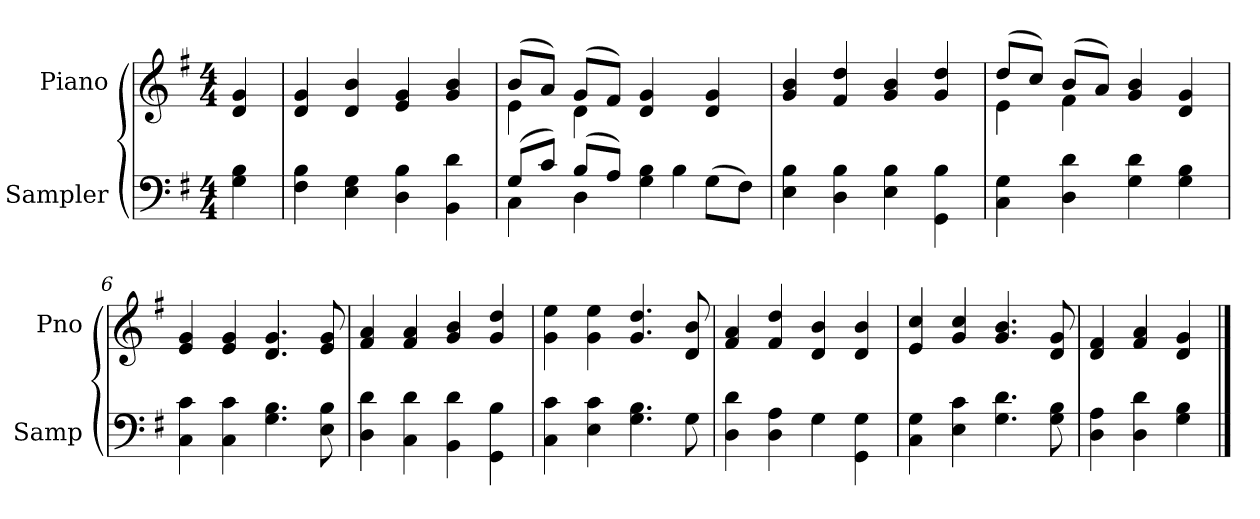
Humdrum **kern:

**kern	**kern
*part2	*part1
*staff2	*staff1
*I"Sampler	*I"Piano
*I'Samp	*I'Pno
*clefF4	*clefG2
*k[f#]	*k[f#]
*G:	*G:
*M4/4	*M4/4
=1	=1
4G\ 4B\	4d/ 4g/
=2	=2
4F#\ 4B\	4d/ 4g/
4E\ 4G\	4d/ 4b/
4D\ 4B\	4e/ 4g/
4BB\ 4d\	4g/ 4b/
=3	=3
*^	*^
(8G/L	4C	(8b/L	4e
8c/J)	.	8a/J)	.
(8B/L	4D	(8g/L	4d
8A/J)	.	8f#/J)	.
4G\ 4B\	8ryy	4d/ 4g/	2ryy
.	4B	.	.
(8G\L	.	4d/ 4g/	.
8F#\J)	8ryy	.	.
*v	*v	*	*
*	*v	*v
=4	=4
4E\ 4B\	4g/ 4b/
4D\ 4B\	4f#/ 4dd/
4E\ 4B\	4g/ 4b/
4GG\ 4B\	4g/ 4dd/
=5	=5
*	*^
4C\ 4G\	(8dd/L	4e
.	8cc/J)	.
4D\ 4d\	(8b/L	4f#
.	8a/J)	.
4G\ 4d\	4g/ 4b/	2ryy
4G\ 4B\	4d/ 4g/	.
*	*v	*v
=6	=6
4C\ 4c\	4e/ 4g/
4C\ 4c\	4e/ 4g/
4.G\ 4.B\	4.d/ 4.g/
8E\ 8B\	8e/ 8g/
=7	=7
4D\ 4d\	4f#/ 4a/
4C\ 4d\	4f#/ 4a/
4BB\ 4d\	4g/ 4b/
4GG\ 4B\	4g/ 4dd/
=8	=8
4C\ 4c\	4g\ 4ee\
4E\ 4c\	4g\ 4ee\
4.G\ 4.B\	4.g/ 4.dd/
8G\	8d/ 8b/
=9	=9
4D\ 4d\	4f#/ 4a/
4D\ 4A\	4f#/ 4dd/
4G\	4d/ 4b/
4GG\ 4G\	4d/ 4b/
=10	=10
4C\ 4G\	4e/ 4cc/
4E\ 4c\	4g/ 4cc/
4.G\ 4.d\	4.g/ 4.b/
8G\ 8B\	8d/ 8g/
=11	=11
4D\ 4A\	4d/ 4f#/
4D\ 4d\	4f#/ 4a/
4G\ 4B\	4d/ 4g/
==	==
*-	*-
